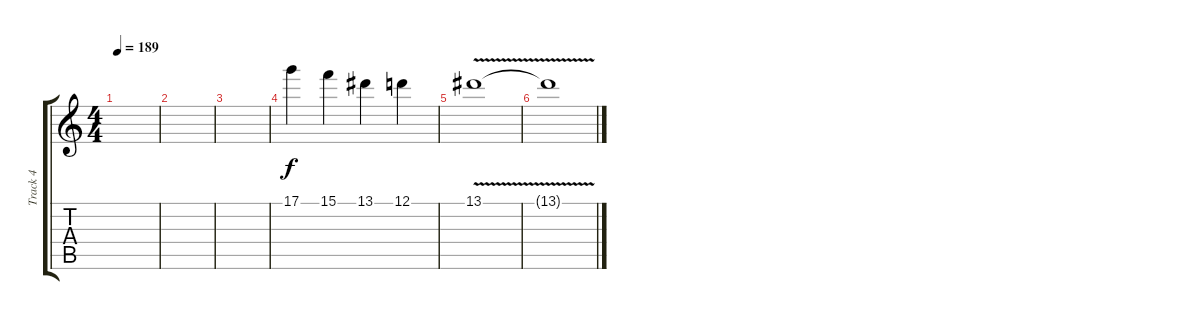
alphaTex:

\track ("Track 4" "Track 4") {instrument distortionguitar}
\staff {score tabs}
\tuning (D4 A3 F3 C3 G2 D2) {hide}
\ts (4 4)
\tempo 189
\clef g2
\ks c
|
|
|
17.1.4 15.1.4 13.1.4 12.1.4 |
13.1{v}.1 |
13.1{t}.1
